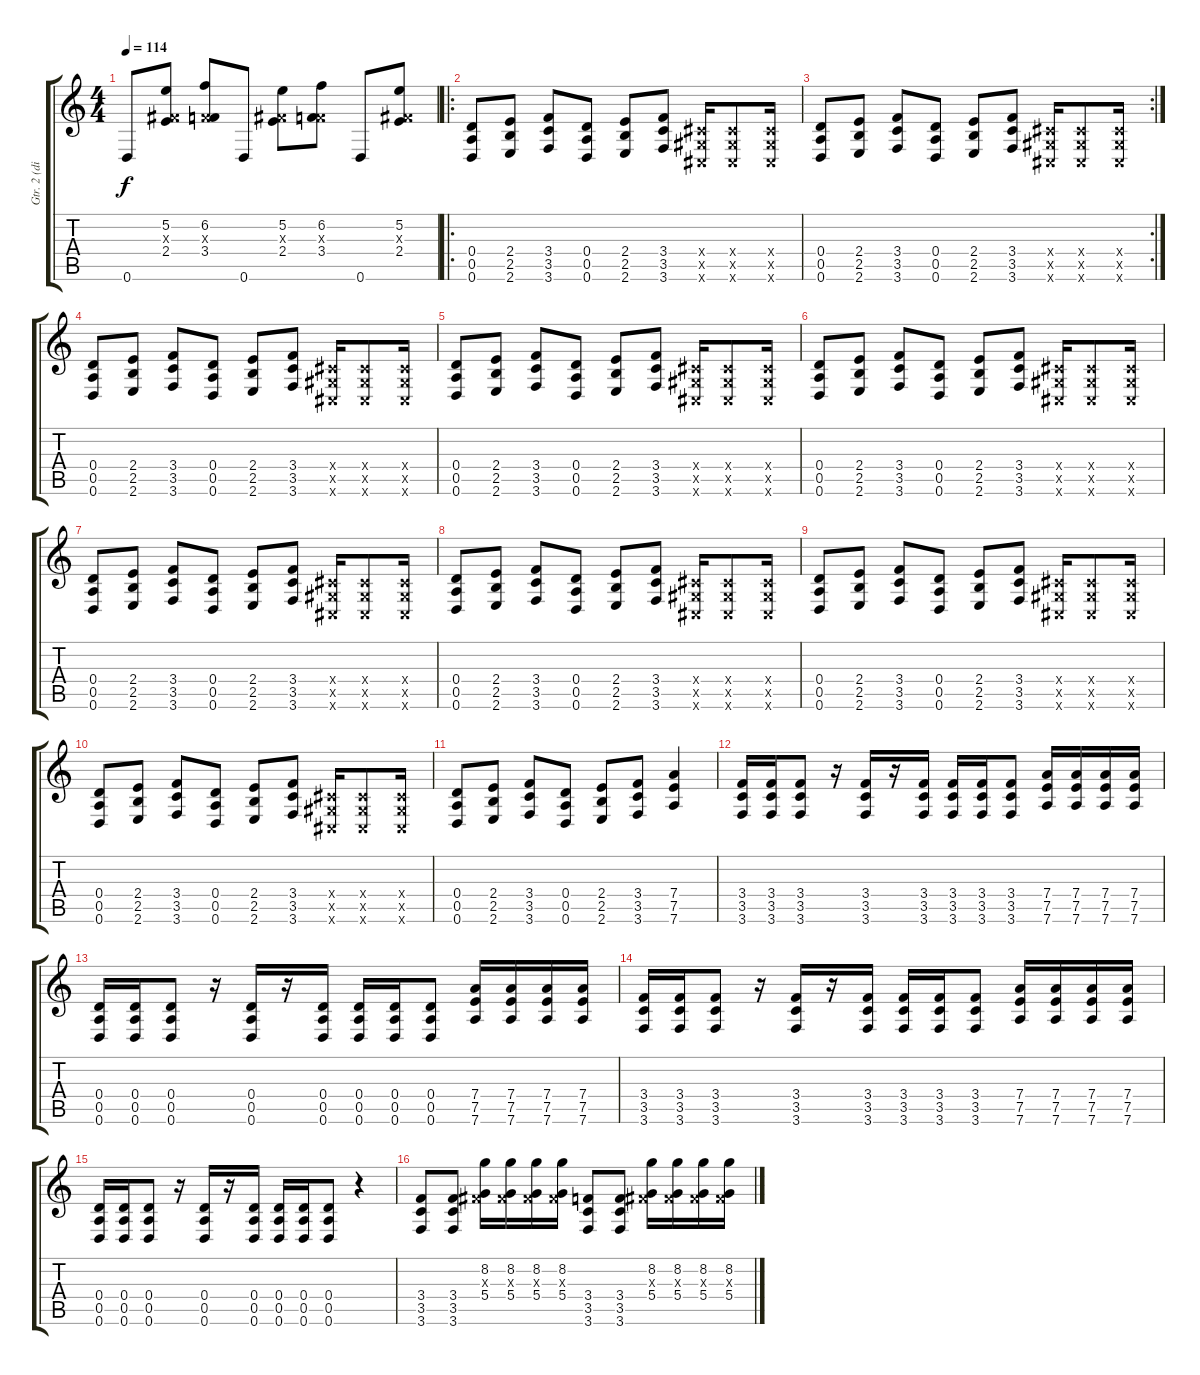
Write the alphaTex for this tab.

\track ("Gtr. 2 (dist.)" "Gtr. 2 (di") {instrument distortionguitar}
\staff {score tabs}
\tuning (E4 B3 G3 D3 A2 D2) {hide}
\ts (4 4)
\tempo 114
\clef g2
\ks c
0.6.8{dy f} (5.2 -1.3{x} 2.4).8 (6.2 -1.3{x} 3.4).8 0.6.8 (5.2 -1.3{x} 2.4).8 (6.2 -1.3{x} 3.4).8 0.6.8 (5.2 -1.3{x} 2.4).8 |
\ro
(0.4 0.5 0.6).8 (2.4 2.5 2.6).8 (3.4 3.5 3.6).8 (0.4 0.5 0.6).8 (2.4 2.5 2.6).8 (3.4 3.5 3.6).8 (-1.4{x} -1.5{x} -1.6{x}).16 (-1.4{x} -1.5{x} -1.6{x}).8 (-1.4{x} -1.5{x} -1.6{x}).16 |
\rc 2
(0.4 0.5 0.6).8 (2.4 2.5 2.6).8 (3.4 3.5 3.6).8 (0.4 0.5 0.6).8 (2.4 2.5 2.6).8 (3.4 3.5 3.6).8 (-1.4{x} -1.5{x} -1.6{x}).16 (-1.4{x} -1.5{x} -1.6{x}).8 (-1.4{x} -1.5{x} -1.6{x}).16 |
(0.4 0.5 0.6).8 (2.4 2.5 2.6).8 (3.4 3.5 3.6).8 (0.4 0.5 0.6).8 (2.4 2.5 2.6).8 (3.4 3.5 3.6).8 (-1.4{x} -1.5{x} -1.6{x}).16 (-1.4{x} -1.5{x} -1.6{x}).8 (-1.4{x} -1.5{x} -1.6{x}).16 |
(0.4 0.5 0.6).8 (2.4 2.5 2.6).8 (3.4 3.5 3.6).8 (0.4 0.5 0.6).8 (2.4 2.5 2.6).8 (3.4 3.5 3.6).8 (-1.4{x} -1.5{x} -1.6{x}).16 (-1.4{x} -1.5{x} -1.6{x}).8 (-1.4{x} -1.5{x} -1.6{x}).16 |
(0.4 0.5 0.6).8 (2.4 2.5 2.6).8 (3.4 3.5 3.6).8 (0.4 0.5 0.6).8 (2.4 2.5 2.6).8 (3.4 3.5 3.6).8 (-1.4{x} -1.5{x} -1.6{x}).16 (-1.4{x} -1.5{x} -1.6{x}).8 (-1.4{x} -1.5{x} -1.6{x}).16 |
(0.4 0.5 0.6).8 (2.4 2.5 2.6).8 (3.4 3.5 3.6).8 (0.4 0.5 0.6).8 (2.4 2.5 2.6).8 (3.4 3.5 3.6).8 (-1.4{x} -1.5{x} -1.6{x}).16 (-1.4{x} -1.5{x} -1.6{x}).8 (-1.4{x} -1.5{x} -1.6{x}).16 |
(0.4 0.5 0.6).8 (2.4 2.5 2.6).8 (3.4 3.5 3.6).8 (0.4 0.5 0.6).8 (2.4 2.5 2.6).8 (3.4 3.5 3.6).8 (-1.4{x} -1.5{x} -1.6{x}).16 (-1.4{x} -1.5{x} -1.6{x}).8 (-1.4{x} -1.5{x} -1.6{x}).16 |
(0.4 0.5 0.6).8 (2.4 2.5 2.6).8 (3.4 3.5 3.6).8 (0.4 0.5 0.6).8 (2.4 2.5 2.6).8 (3.4 3.5 3.6).8 (-1.4{x} -1.5{x} -1.6{x}).16 (-1.4{x} -1.5{x} -1.6{x}).8 (-1.4{x} -1.5{x} -1.6{x}).16 |
(0.4 0.5 0.6).8 (2.4 2.5 2.6).8 (3.4 3.5 3.6).8 (0.4 0.5 0.6).8 (2.4 2.5 2.6).8 (3.4 3.5 3.6).8 (-1.4{x} -1.5{x} -1.6{x}).16 (-1.4{x} -1.5{x} -1.6{x}).8 (-1.4{x} -1.5{x} -1.6{x}).16 |
(0.4 0.5 0.6).8 (2.4 2.5 2.6).8 (3.4 3.5 3.6).8 (0.4 0.5 0.6).8 (2.4 2.5 2.6).8 (3.4 3.5 3.6).8 (7.4 7.5 7.6).4 |
(3.4 3.5 3.6).16 (3.4 3.5 3.6).16 (3.4 3.5 3.6).8 r.16 (3.4 3.5 3.6).16 r.16 (3.4 3.5 3.6).16 (3.4 3.5 3.6).16 (3.4 3.5 3.6).16 (3.4 3.5 3.6).8 (7.4 7.5 7.6).16 (7.4 7.5 7.6).16 (7.4 7.5 7.6).16 (7.4 7.5 7.6).16 |
(0.4 0.5 0.6).16 (0.4 0.5 0.6).16 (0.4 0.5 0.6).8 r.16 (0.4 0.5 0.6).16 r.16 (0.4 0.5 0.6).16 (0.4 0.5 0.6).16 (0.4 0.5 0.6).16 (0.4 0.5 0.6).8 (7.4 7.5 7.6).16 (7.4 7.5 7.6).16 (7.4 7.5 7.6).16 (7.4 7.5 7.6).16 |
(3.4 3.5 3.6).16 (3.4 3.5 3.6).16 (3.4 3.5 3.6).8 r.16 (3.4 3.5 3.6).16 r.16 (3.4 3.5 3.6).16 (3.4 3.5 3.6).16 (3.4 3.5 3.6).16 (3.4 3.5 3.6).8 (7.4 7.5 7.6).16 (7.4 7.5 7.6).16 (7.4 7.5 7.6).16 (7.4 7.5 7.6).16 |
(0.4 0.5 0.6).16 (0.4 0.5 0.6).16 (0.4 0.5 0.6).8 r.16 (0.4 0.5 0.6).16 r.16 (0.4 0.5 0.6).16 (0.4 0.5 0.6).16 (0.4 0.5 0.6).16 (0.4 0.5 0.6).8 r.4 |
(3.4 3.5 3.6).8 (3.4 3.5 3.6).8 (8.2 -1.3{x} 5.4).16 (8.2 -1.3{x} 5.4).16 (8.2 -1.3{x} 5.4).16 (8.2 -1.3{x} 5.4).16 (3.4 3.5 3.6).8 (3.4 3.5 3.6).8 (8.2 -1.3{x} 5.4).16 (8.2 -1.3{x} 5.4).16 (8.2 -1.3{x} 5.4).16 (8.2 -1.3{x} 5.4).16
